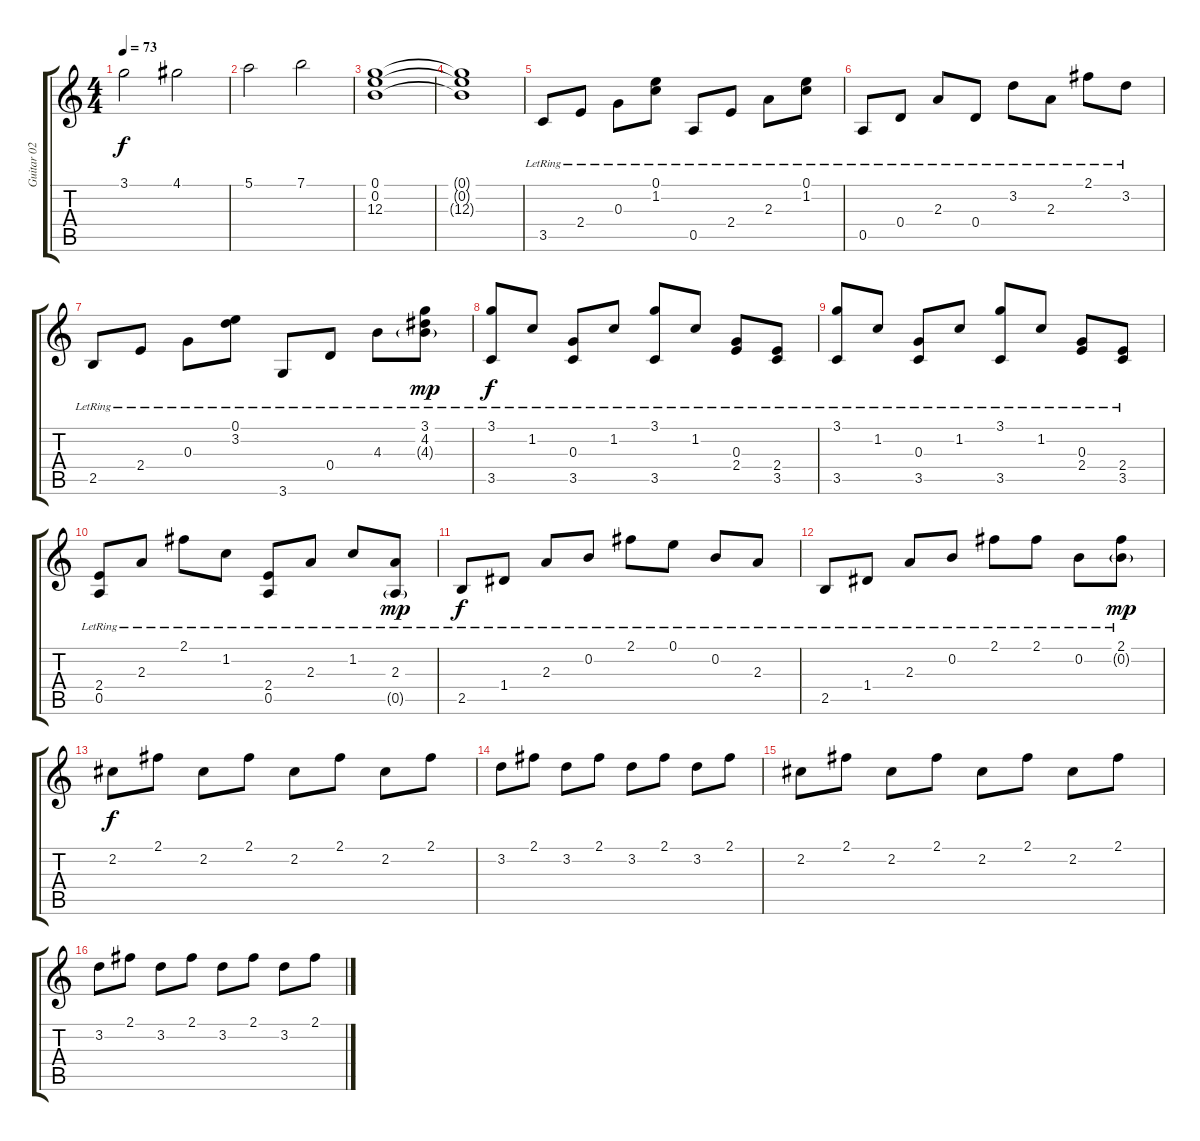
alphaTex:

\track ("Guitar 02" "Guitar 02") {instrument electricguitarjazz}
\staff {score tabs}
\tuning (E4 B3 G3 D3 A2 E2) {hide}
\ts (4 4)
\tempo 73
\clef g2
\ks c
3.1.2{dy f} 4.1.2 |
5.1.2 7.1.2 |
(0.1 0.2 12.3).1 |
(0.1{t} 0.2{t} 12.3{t}).1 |
3.5{lr}.8 2.4{lr}.8 0.3{lr}.8 (0.1{lr} 1.2{lr}).8 0.5{lr}.8 2.4{lr}.8 2.3{lr}.8 (0.1{lr} 1.2{lr}).8 |
0.5{lr}.8 0.4{lr}.8 2.3{lr}.8 0.4{lr}.8 3.2{lr}.8 2.3{lr}.8 2.1{lr}.8 3.2{lr}.8 |
2.5{lr}.8 2.4{lr}.8 0.3{lr}.8 (0.1{lr} 3.2{lr}).8 3.6{lr}.8 0.4{lr}.8 4.3{lr}.8 (3.1{lr} 4.2{lr} 4.3{g lr}).8{dy mp} |
(3.1{lr} 3.5{lr}).8{dy f} 1.2{lr}.8 (0.3{lr} 3.5{lr}).8 1.2{lr}.8 (3.1{lr} 3.5{lr}).8 1.2{lr}.8 (0.3{lr} 2.4{lr}).8 (2.4{lr} 3.5{lr}).8 |
(3.1{lr} 3.5{lr}).8 1.2{lr}.8 (0.3{lr} 3.5{lr}).8 1.2{lr}.8 (3.1{lr} 3.5{lr}).8 1.2{lr}.8 (0.3{lr} 2.4{lr}).8 (2.4{lr} 3.5{lr}).8 |
(2.4{lr} 0.5{lr}).8 2.3{lr}.8 2.1{lr}.8 1.2{lr}.8 (2.4{lr} 0.5{lr}).8 2.3{lr}.8 1.2{lr}.8 (2.3{lr} 0.5{g lr}).8{dy mp} |
2.5{lr}.8{dy f} 1.4{lr}.8 2.3{lr}.8 0.2{lr}.8 2.1{lr}.8 0.1{lr}.8 0.2{lr}.8 2.3{lr}.8 |
2.5{lr}.8 1.4{lr}.8 2.3{lr}.8 0.2{lr}.8 2.1{lr}.8 2.1{lr}.8 0.2{lr}.8 (2.1{lr} 0.2{g lr}).8{dy mp} |
2.2.8{dy f} 2.1.8 2.2.8 2.1.8 2.2.8 2.1.8 2.2.8 2.1.8 |
3.2.8 2.1.8 3.2.8 2.1.8 3.2.8 2.1.8 3.2.8 2.1.8 |
2.2.8 2.1.8 2.2.8 2.1.8 2.2.8 2.1.8 2.2.8 2.1.8 |
3.2.8 2.1.8 3.2.8 2.1.8 3.2.8 2.1.8 3.2.8 2.1.8
